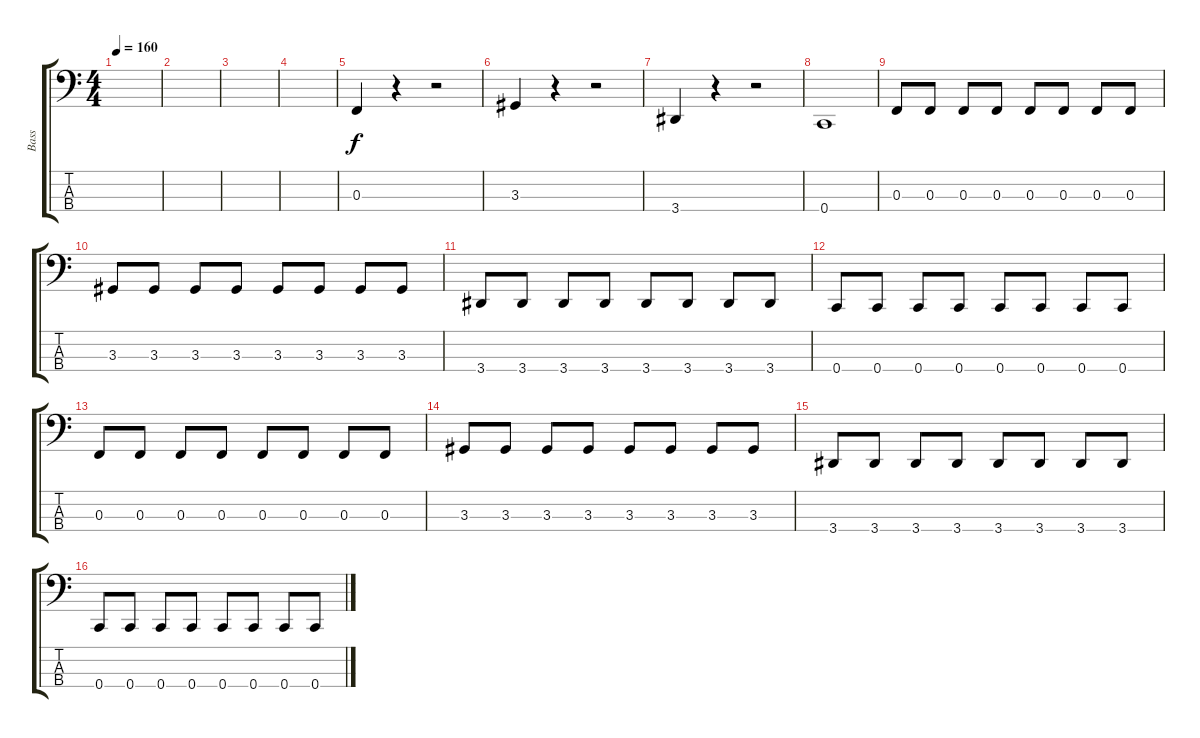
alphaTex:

\track ("Bass" "Bass") {instrument electricbassfinger}
\staff {score tabs}
\tuning (Eb2 Bb1 F1 C1) {hide}
\ts (4 4)
\tempo 160
\clef f4
\ks c
|
|
|
|
0.3.4 r.4 r.2 |
3.3.4 r.4 r.2 |
3.4.4 r.4 r.2 |
0.4.1 |
0.3.8 0.3.8 0.3.8 0.3.8 0.3.8 0.3.8 0.3.8 0.3.8 |
3.3.8 3.3.8 3.3.8 3.3.8 3.3.8 3.3.8 3.3.8 3.3.8 |
3.4.8 3.4.8 3.4.8 3.4.8 3.4.8 3.4.8 3.4.8 3.4.8 |
0.4.8 0.4.8 0.4.8 0.4.8 0.4.8 0.4.8 0.4.8 0.4.8 |
0.3.8 0.3.8 0.3.8 0.3.8 0.3.8 0.3.8 0.3.8 0.3.8 |
3.3.8 3.3.8 3.3.8 3.3.8 3.3.8 3.3.8 3.3.8 3.3.8 |
3.4.8 3.4.8 3.4.8 3.4.8 3.4.8 3.4.8 3.4.8 3.4.8 |
0.4.8 0.4.8 0.4.8 0.4.8 0.4.8 0.4.8 0.4.8 0.4.8
